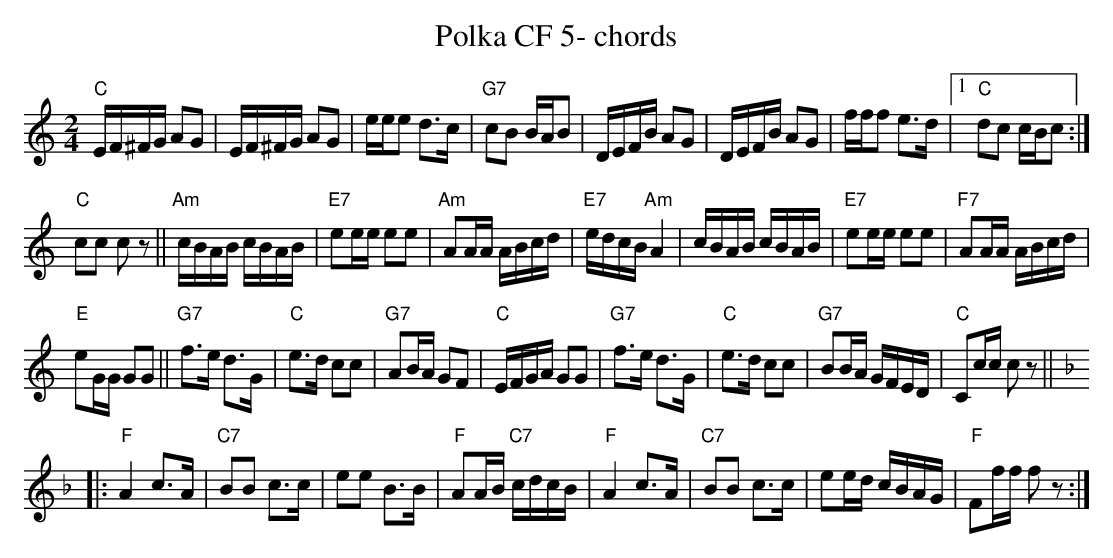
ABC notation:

X:1
T:Polka CF 5- chords
M:2/4
L:1/16
K:C %%MIDI gchordon
"C"EF^FG A2G2 | EF^FG A2G2 | eee2 d3c | "G7"c2B2 BAB2 | DEFB A2G2 | DEFB A2G2 | fff2 e3d |1 "C"d2c2 cBc2 :|
"C"c2c2 c2z2 || "Am"cBAB cBAB | "E7"e2ee e2e2 | "Am"A2AA ABcd | "E7"edcB "Am"A4 | cBAB cBAB | "E7"e2ee e2e2 | "F7"A2AA ABcd |
"E"e2GG G2G2 ||  "G7"f3e d3G | "C"e3d c2c2 | "G7"A2BA G2F2 | "C"EFGA G2G2 | "G7"f3e d3G | "C"e3d c2c2 | "G7"B2BA GFED | "C"C2cc c2z2 || [K:F]
|: "F"A4 c3A | "C7"B2B2 c3c | e2e2 B3B | "F"A2AB "C7"cdcB | "F"A4 c3A | "C7"B2B2 c3c | e2ed cBAG | "F"F2ff f2z2 :|
